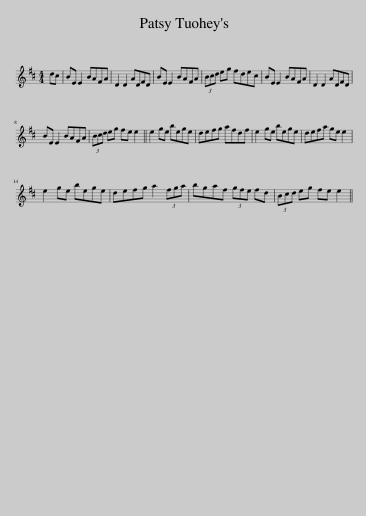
X:1
L:1/8
M:4/4
I:linebreak $
K:D
V:1 treble
V:1
 dc | BE E2 BAFA | D2 D2 ADFD | BE E2 BAFA | (3Bcd eg fdec | %5
 BE E2 BAFA | D2 D2 ADFD |$ BE E2 BAFA | (3Bcd eg fe e2 || e2 ge bege | %10
 defg afdf | e2 ge bege | defa ge e2 |$ e2 ge bege | defg a2 (3fga | %15
 bgaf (3gfe fd | (3Bcd eg fe e2 || %17
